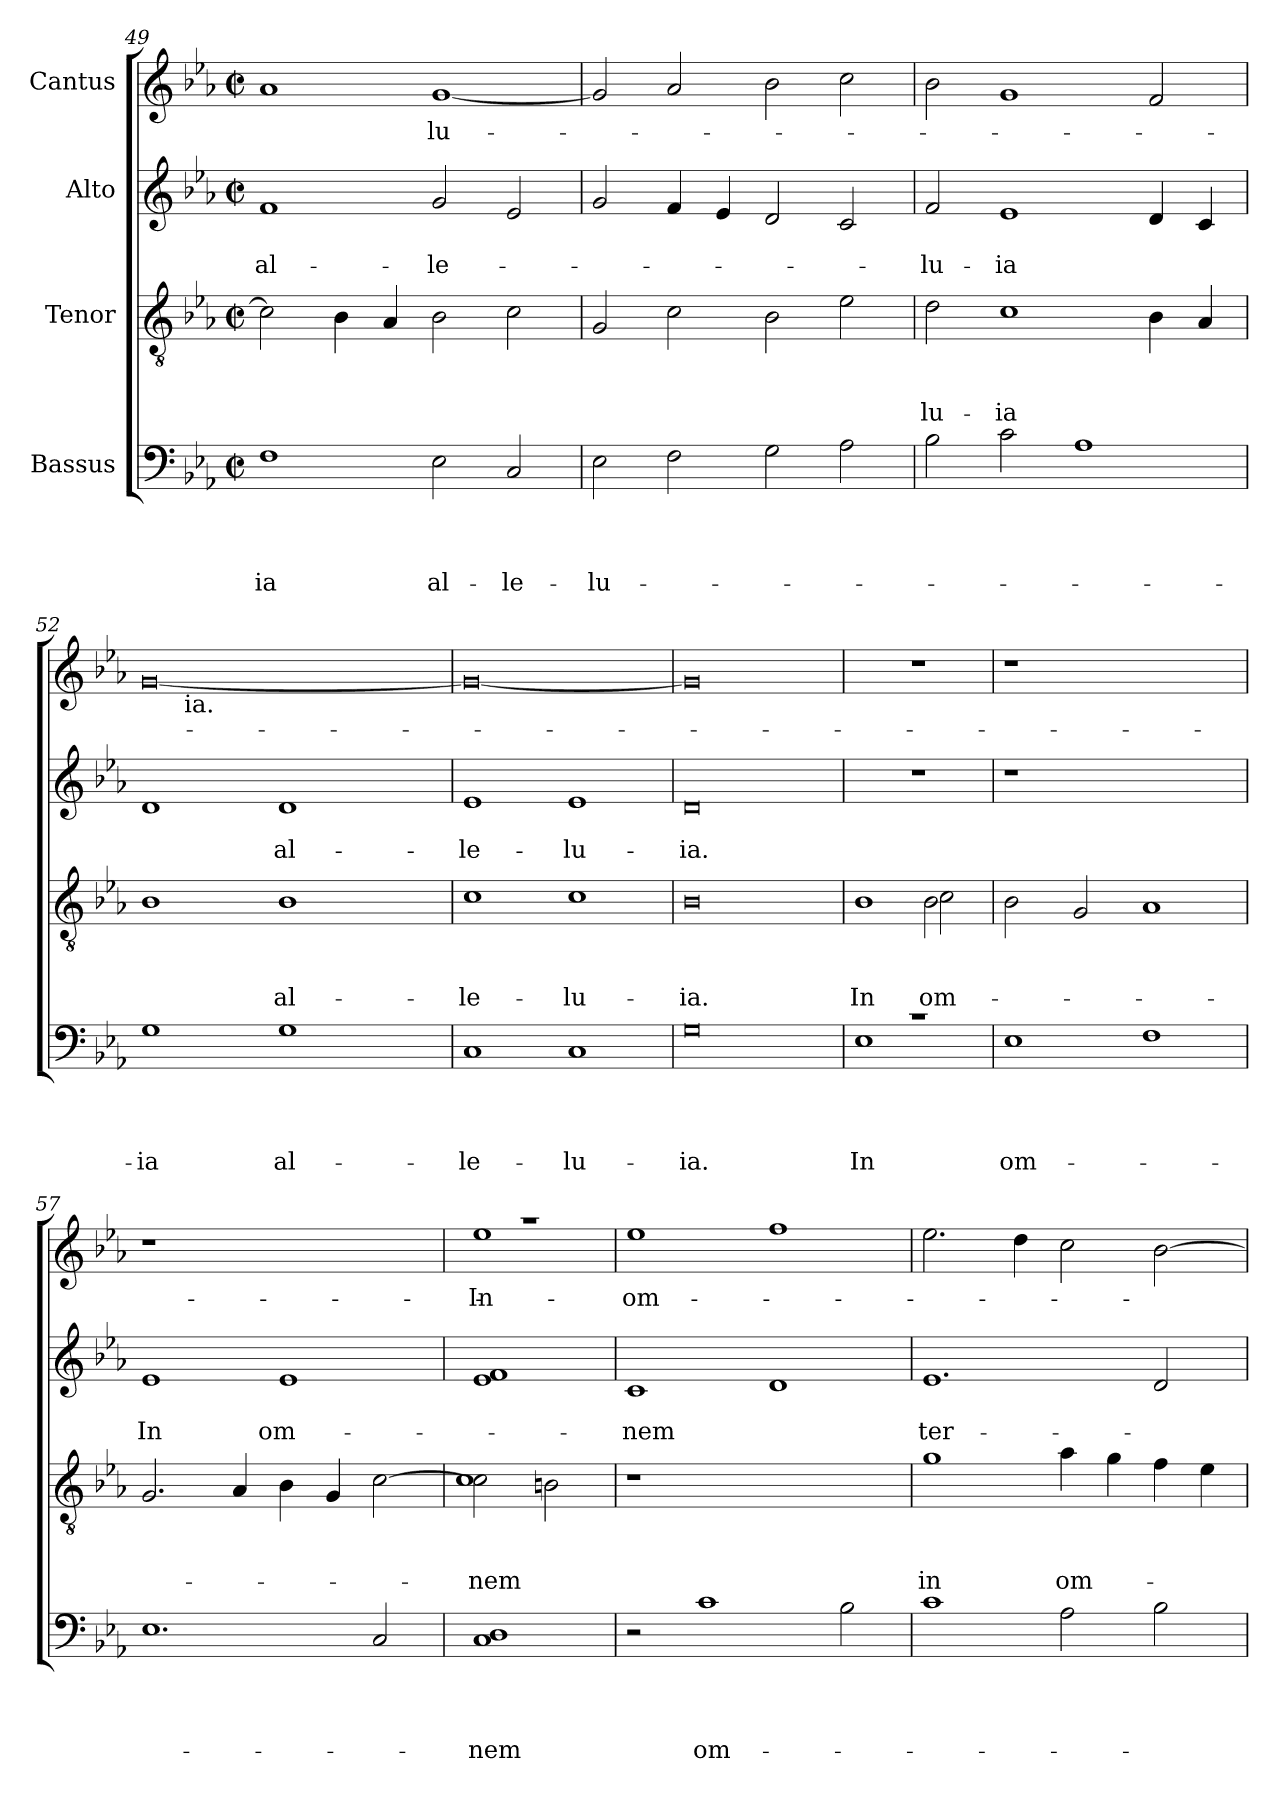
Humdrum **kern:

**kern	**text	**text	**text	**text	**kern	**text	**text	**text	**kern	**text	**text	**kern	**text
*part4	*part4	*part4	*part4	*part4	*part3	*part3	*part3	*part3	*part2	*part2	*part2	*part1	*part1
*staff4	*staff4	*staff4	*staff4	*staff4	*staff3	*staff3	*staff3	*staff3	*staff2	*staff2	*staff2	*staff1	*staff1
*I"Bassus	*	*	*	*	*I"Tenor	*	*	*	*I"Alto	*	*	*I"Cantus	*
*clefF4	*	*	*	*	*clefGv2	*	*	*	*clefG2	*	*	*clefG2	*
*k[b-e-a-]	*	*	*	*	*k[b-e-a-]	*	*	*	*k[b-e-a-]	*	*	*k[b-e-a-]	*
*E-:	*	*	*	*	*E-:	*	*	*	*E-:	*	*	*E-:	*
*M2/2	*	*	*	*	*M2/2	*	*	*	*M2/2	*	*	*M2/2	*
*met(c|)	*	*	*	*	*met(c|)	*	*	*	*met(c|)	*	*	*met(c|)	*
=49	=49	=49	=49	=49	=49	=49	=49	=49	=49	=49	=49	=49	=49
!	!	!	!	!LO:LY:b	!	!	!	!	!	!	!LO:LY:b	!	!
1F	.	.	.	-ia	2c\]	.	.	.	1f	.	al-	1a-	.
.	.	.	.	.	4B-\	.	.	.	.	.	.	.	.
.	.	.	.	.	4A-/	.	.	.	.	.	.	.	.
!	!	!	!	!LO:LY:b	!	!	!	!	!	!	!LO:LY:b	!	!LO:LY:b
2E-\	.	.	.	al-	2B-\	.	.	.	2g/	.	-le-	[<1g	-lu-
!	!	!	!	!LO:LY:b	!	!	!	!	!	!	!	!	!
2C/	.	.	.	-le-	2c\	.	.	.	2e-/	.	.	.	.
!!LO:LB:g=z
=50	=50	=50	=50	=50	=50	=50	=50	=50	=50	=50	=50	=50	=50
!	!	!	!	!LO:LY:b	!	!	!	!	!	!	!	!	!
2E-\	.	.	.	-lu-	2G/	.	.	.	2g/	.	.	2g/]	.
2F\	.	.	.	.	2c\	.	.	.	4f/	.	.	2a-/	.
.	.	.	.	.	.	.	.	.	4e-/	.	.	.	.
2G\	.	.	.	.	2B-\	.	.	.	2d/	.	.	2b-\	.
2A-\	.	.	.	.	2e-\	.	.	.	2c/	.	.	2cc\	.
=51	=51	=51	=51	=51	=51	=51	=51	=51	=51	=51	=51	=51	=51
!	!	!	!	!	!	!	!	!LO:LY:b	!	!	!LO:LY:b	!	!
2B-\	.	.	.	.	2d\	.	.	-lu-	2f/	.	-lu-	2b-\	.
!	!	!	!	!	!	!	!	!LO:LY:b	!	!	!LO:LY:b	!	!
2c\	.	.	.	.	1c	.	.	-ia	1e-	.	-ia	1g	.
1A-	.	.	.	.	.	.	.	.	.	.	.	.	.
.	.	.	.	.	4B-\	.	.	.	4d/	.	.	2f/	.
.	.	.	.	.	4A-/	.	.	.	4c/	.	.	.	.
=52	=52	=52	=52	=52	=52	=52	=52	=52	=52	=52	=52	=52	=52
!	!	!	!	!LO:LY:b	!	!	!	!	!	!	!	!	!
*	*	*	*	*	*	*	*	*	*	*	*	*^	*
1G	.	.	.	-ia	1B-	.	.	.	1d	.	.	[<0g	8ryy	.
.	.	.	.	.	.	.	.	.	.	.	.	.	32ryy	.
!	!	!	!	!	!	!	!	!	!	!	!	!	!LO:TX:b:t=ia.	!
.	.	.	.	.	.	.	.	.	.	.	.	.	1ryy	.
!	!	!	!	!LO:LY:b	!	!	!	!LO:LY:b	!	!	!LO:LY:b	!	!	!
1G	.	.	.	al-	1B-	.	.	al-	1d	.	al-	.	.	.
.	.	.	.	.	.	.	.	.	.	.	.	.	2ryy	.
.	.	.	.	.	.	.	.	.	.	.	.	.	4ryy	.
.	.	.	.	.	.	.	.	.	.	.	.	.	16.ryy	.
=53	=53	=53	=53	=53	=53	=53	=53	=53	=53	=53	=53	=53	=53	=53
!	!	!	!	!LO:LY:b:rj	!	!	!	!LO:LY:b:rj	!	!	!LO:LY:b:rj	!	!	!
*	*	*	*	*	*	*	*	*	*	*	*	*v	*v	*
1C	.	.	.	-le-	1c	.	.	-le-	1e-	.	-le-	0g_	.
!	!	!	!	!LO:LY:b	!	!	!	!LO:LY:b	!	!	!LO:LY:b	!	!
1C	.	.	.	-lu-	1c	.	.	-lu-	1e-	.	-lu-	.	.
=54	=54	=54	=54	=54	=54	=54	=54	=54	=54	=54	=54	=54	=54
!	!	!	!	!LO:LY:b:rj	!	!	!	!LO:LY:b:rj	!	!	!LO:LY:b:rj	!	!
0G	.	.	.	-ia.	0B-	.	.	-ia.	0d	.	-ia.	0g]	.
!!LO:PB:g=z
=55	=55	=55	=55	=55	=55	=55	=55	=55	=55	=55	=55	=55	=55
*^	*	*	*	*	*	*	*	*	*	*	*	*	*
!	!	!	!	!	!LO:LY:b	!	!	!	!LO:LY:b	!	!	!	!	!
*	*	*	*	*	*	*^	*	*	*	*	*	*	*	*
*	*	*	*	*	*	*	*^	*	*	*	*	*	*	*	*
1rc	1E-	.	.	.	In	1B-	2ryy	2ryy	.	.	In	1r	.	.	1r	.
!	!	!	!	!	!	!	!	!	!	!	!LO:LY:b	!	!	!	!	!
.	.	.	.	.	.	.	2B-\	2c\	.	.	om-	.	.	.	.	.
*v	*v	*	*	*	*	*	*	*	*	*	*	*	*	*	*	*
=56	=56	=56	=56	=56	=56	=56	=56	=56	=56	=56	=56	=56	=56	=56	=56
!	!	!	!	!LO:LY:b	!	!	!	!	!	!	!	!	!	!	!
*	*	*	*	*	*v	*v	*v	*	*	*	*	*	*	*	*
1E-	.	.	.	om-	2B-\	.	.	.	1r	.	.	1r	.
.	.	.	.	.	2G/	.	.	.	.	.	.	.	.
1F	.	.	.	.	1A-	.	.	.	1ryy	.	.	1ryy	.
=57	=57	=57	=57	=57	=57	=57	=57	=57	=57	=57	=57	=57	=57
!	!	!	!	!	!	!	!	!	!	!	!LO:LY:b	!	!
1.E-	.	.	.	.	2.G/	.	.	.	1e-	.	In	1r	.
.	.	.	.	.	4A-/	.	.	.	.	.	.	.	.
!	!	!	!	!	!	!	!	!	!	!	!LO:LY:b	!	!
.	.	.	.	.	4B-\	.	.	.	1e-	.	om-	1ryy	.
.	.	.	.	.	4G/	.	.	.	.	.	.	.	.
2C/	.	.	.	.	[>2c\	.	.	.	.	.	.	.	.
=58	=58	=58	=58	=58	=58	=58	=58	=58	=58	=58	=58	=58	=58
!	!	!	!	!LO:LY:b	!	!	!	!LO:LY:b	!	!	!	!	!LO:LY:b
*	*	*	*	*	*^	*	*	*	*	*	*	*^	*
1C 1D	.	.	.	-nem	2c\]	1c	.	.	-nem	1e- 1f	.	.	1raa	1ee-	-In
.	.	.	.	.	2B\	.	.	.	.	.	.	.	.	.	.
*	*	*	*	*	*v	*v	*	*	*	*	*	*	*v	*v	*
=59	=59	=59	=59	=59	=59	=59	=59	=59	=59	=59	=59	=59	=59
!	!	!	!	!	!	!	!	!	!	!	!LO:LY:b	!	!LO:LY:b
2r	.	.	.	.	1r	.	.	.	1c	.	-nem	1ee-	om-
!	!	!	!	!LO:LY:b	!	!	!	!	!	!	!	!	!
1c	.	.	.	om-	.	.	.	.	.	.	.	.	.
.	.	.	.	.	1ryy	.	.	.	1d	.	.	1ff	.
2B-\	.	.	.	.	.	.	.	.	.	.	.	.	.
=60	=60	=60	=60	=60	=60	=60	=60	=60	=60	=60	=60	=60	=60
!	!	!	!	!	!	!	!	!LO:LY:b	!	!	!LO:LY:b	!	!
1c	.	.	.	.	1g	.	.	in	1.e-	.	ter-	2.ee-\	.
.	.	.	.	.	.	.	.	.	.	.	.	4dd\	.
!	!	!	!	!	!	!	!	!LO:LY:b	!	!	!	!	!
2A-\	.	.	.	.	4a-\	.	.	om-	.	.	.	2cc\	.
.	.	.	.	.	4g\	.	.	.	.	.	.	.	.
2B-\	.	.	.	.	4f\	.	.	.	2d/	.	.	[<2b-\	.
.	.	.	.	.	4e-\	.	.	.	.	.	.	.	.
=	=	=	=	=	=	=	=	=	=	=	=	=	=
*-	*-	*-	*-	*-	*-	*-	*-	*-	*-	*-	*-	*-	*-
